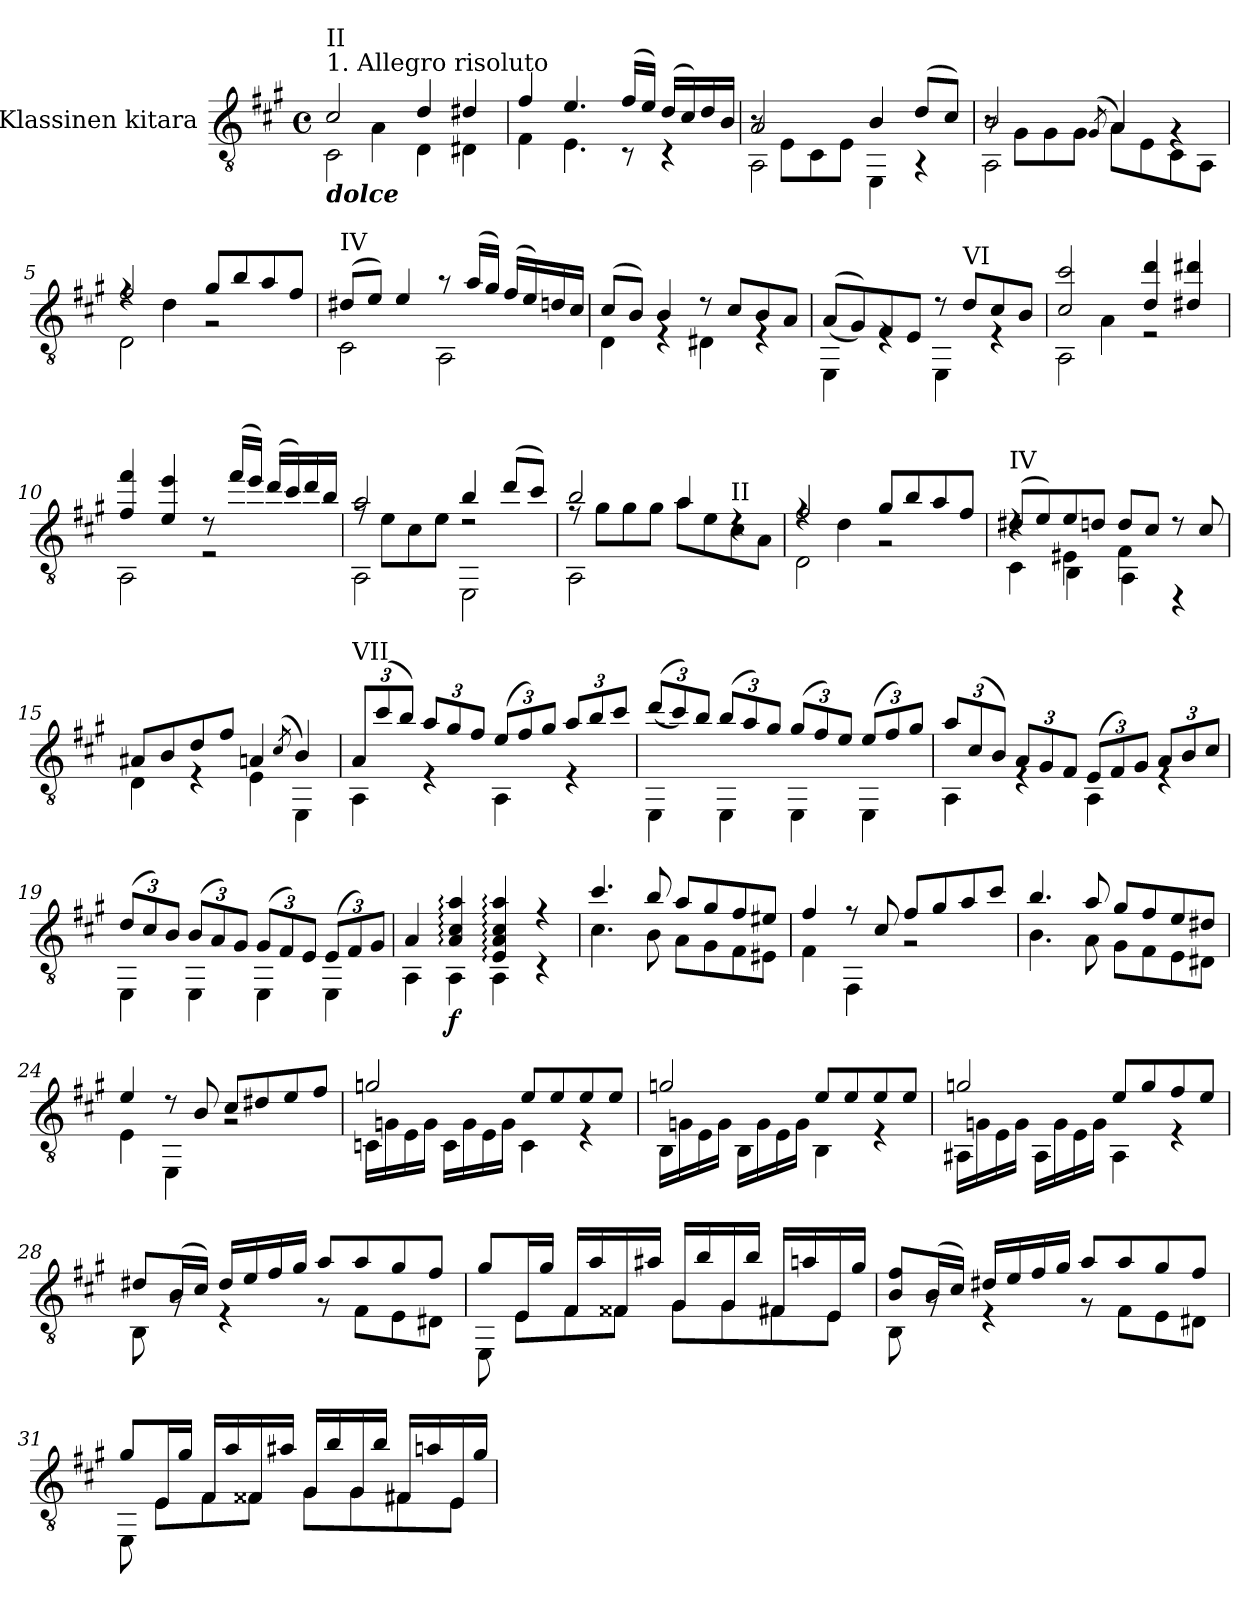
**kern	**dynam
*part1	*part1
*staff1	*staff1
*I"Klassinen kitara	*
*clefGv2	*
*k[f#c#g#]	*
*M4/4	*
*met(c)	*
=1	=1
*^	*
*	*^	*
!LO:TX:a:t=1. Allegro risoluto	!	!	!
!LO:TX:a:t=II	!	!	!
!LO:TX:b:Bi:t=dolce	!	!	!
2c#::/	4rdyy	2C#\	.
.	4A\	.	.
4d/	2ryy	4D\	.
4d#X/	.	4D#X\	.
*	*v	*v	*
=2	=2	=2
4f#/	4F#\	.
4.e/	4.E\	.
(16f#/LL	8r	.
16e/JJ)	.	.
(16d/LL	4r	.
16c#/)	.	.
16d/	.	.
16B/JJ	.	.
=3	=3	=3
*	*^	*
2A::/	8r	2AA\	.
.	8E\L	.	.
.	8C#\	.	.
.	8E\J	.	.
4B/	4EE\	2ryy	.
(8d/L	4r	.	.
8c#/J)	.	.	.
=4	=4	=4	=4
2B/	8r	2AA\	.
.	8G#\L	.	.
.	8G#\	.	.
.	8G#\J	.	.
(8qG#/	.	.	.
4A/)	8A\L	2ryy	.
.	8E\	.	.
4rG	8C#\	.	.
.	8AA\J	.	.
!!LO:LB:g=z	!!	!!
=5	=5	=5	=5
2f#/	4rf	2D\	.
.	4d\	.	.
8g#/L	2r	2rCyy	.
8b/	.	.	.
8a/	.	.	.
8f#/J	.	.	.
*	*v	*v	*
=6	=6	=6
!LO:TX:a:t=IV	!	!
(8d#X/L	2C#::\	.
8e/J)	.	.
4e/	.	.
8r	2AA\	.
(16a/LL	.	.
16g#/JJ)	.	.
(16f#/LL	.	.
16e/)	.	.
16dn/	.	.
16c#/JJ	.	.
=7	=7	=7
(8c#/L	4D\	.
8B/J)	.	.
4B/	4rE	.
8r	4D#X\	.
8c#/L	.	.
8B/	4rE	.
8A/J	.	.
=8	=8	=8
((8A/L	4EE\	.
8G#/))	.	.
8F#/	4rE	.
8E/J	.	.
8r	4EE\	.
!LO:TX:a:t=VI	!	!
8d/L	.	.
8c#/	4rE	.
8B/J	.	.
!!LO:LB:g=z	!!
=9	=9	=9
*	*^	*
2c#/ 2cc#/	4ryy	2AA\	.
.	4A\	.	.
4d/ 4dd/	2r	2ryy	.
4d#X/ 4dd#X/	.	.	.
*	*v	*v	*
=10	=10	=10
4f#/ 4ff#/	2AA\	.
4e/ 4ee/	.	.
8rd	2rE	.
(16ff#/LL	.	.
16ee/JJ)	.	.
(16dd/LL	.	.
16cc#/)	.	.
16dd/	.	.
16b/JJ	.	.
=11	=11	=11
*	*^	*
2a/	8rf	2AA\	.
.	8e\L	.	.
.	8c#\	.	.
.	8e\J	.	.
4b/	2rd	2EE\	.
(8dd/L	.	.	.
8cc#/J)	.	.	.
=12	=12	=12	=12
2b/	8rf	2AA\	.
.	8g#\L	.	.
.	8g#\	.	.
.	8g#\J	.	.
4a/	8a\L	2ryy	.
.	8e\	.	.
!LO:TX:a:t=II	!	!	!
4rd	8c#\	.	.
.	8A\J	.	.
!!LO:LB:g=z	!!	!!
=13	=13	=13	=13
2f#/	4rf	2D\	.
.	4d\	.	.
8g#/L	2r	2rCyy	.
8b/	.	.	.
8a/	.	.	.
8f#/J	.	.	.
=14	=14	=14	=14
!LO:TX:a:t=IV	!	!	!
(8d#X/L	4rd	4C#::\	.
8e/)	.	.	.
8e/	4E#X\	4BB\	.
8dn/J	.	.	.
8d/L	4F#\	4AA\	.
8c#/J	.	.	.
8r	4ryy	4rDD	.
8c#/	.	.	.
*	*v	*v	*
=15	=15	=15
8A#X/L	4D\	.
8B/	.	.
8d/	4rE	.
8f#/J	.	.
4An/	4E::\	.
(8qc#/	.	.
4B/)	4EE\	.
=16	=16	=16
*Xbrackettup	*	*
!LO:TX:a:t=VII	!	!
12A/L	4AA\	.
(12cc#/	.	.
12b/J)	.	.
12a/L	4rE	.
12g#/	.	.
12f#/J	.	.
(12e/L	4AA\	.
12f#/)	.	.
12g#/J	.	.
12a/L	4rE	.
12b/	.	.
12cc#/J	.	.
!!LO:LB:g=z	!!
=17	=17	=17
((12dd/L	4EE\	.
12cc#/))	.	.
12b/J	.	.
(12b/L	4EE\	.
12a/)	.	.
12g#/J	.	.
(12g#/L	4EE\	.
12f#/)	.	.
12e/J	.	.
(12e/L	4EE\	.
12f#/)	.	.
12g#/J	.	.
=18	=18	=18
12a/L	4AA\	.
(12c#/	.	.
12B/J)	.	.
12A/L	4rE	.
12G#/	.	.
12F#/J	.	.
(12E/L	4AA\	.
12F#/)	.	.
12G#/J	.	.
12A/L	4rE	.
12B/	.	.
12c#/J	.	.
=19	=19	=19
(12d/L	4EE\	.
12c#/)	.	.
12B/J	.	.
(12B/L	4EE\	.
12A/)	.	.
12G#/J	.	.
(12G#/L	4EE\	.
12F#/)	.	.
12E/J	.	.
(12E/L	4EE\	.
12F#/)	.	.
12G#/J	.	.
!!LO:LB:g=z	!!
=20	=20	=20
4A/	4AA\	.
!	!	!LO:DY:b
4A/: 4c#/: 4a/:	4AA\	f
4E/: 4A/: 4c#/: 4a/:	4AA\	.
4r	4r	.
=21	=21	=21
4.cc#/	4.c#\	.
8b/	8B\	.
8a/L	8A\L	.
8g#/	8G#\	.
8f#::/	8F#\	.
8e#X/J	8E#X\J	.
=22	=22	=22
4f#/	4F#::\	.
8r	4FF#\	.
8c#/	.	.
8f#/L	2rG	.
8g#/	.	.
8a/	.	.
8cc#/J	.	.
=23	=23	=23
4.b/	4.B\	.
8a/	8A\	.
8g#/L	8G#\L	.
8f#::/	8F#\	.
8e/	8E\	.
8d#X/J	8D#X\J	.
!!LO:LB:g=z	!!
=24	=24	=24
4e/	4E\	.
8r	4EE\	.
8B/	.	.
8c#/L	2rG	.
8d#X/	.	.
8e/	.	.
8f#/J	.	.
=25	=25	=25
2gn/	16Cn\LL	.
.	16Gn\	.
.	16E\	.
.	16G\JJ	.
.	16C\LL	.
.	16G\	.
.	16E\	.
.	16G\JJ	.
8e/L	4C\	.
8e/	.	.
8e/	4rE	.
8e/J	.	.
=26	=26	=26
2gn/	16BB\LL	.
.	16Gn\	.
.	16E\	.
.	16G\JJ	.
.	16BB\LL	.
.	16G\	.
.	16E\	.
.	16G\JJ	.
8e/L	4BB\	.
8e/	.	.
8e/	4rE	.
8e/J	.	.
!!LO:PB:g=z	!!
=27	=27	=27
2gn/	16AA#X\LL	.
.	16Gn\	.
.	16E\	.
.	16G\JJ	.
.	16AA#\LL	.
.	16G\	.
.	16E\	.
.	16G\JJ	.
8e/L	4AA#\	.
8g/	.	.
8f#/	4rE	.
8e/J	.	.
=28	=28	=28
8d#X/L	8BB\	.
(16B/L	8rG	.
16c#/JJ)	.	.
16d#/LL	4rE	.
16e/	.	.
16f#/	.	.
16g#/JJ	.	.
8a/L	8rG	.
8a/	8F#\L	.
8g#/	8E\	.
8f#/J	8D#X\J	.
=29	=29	=29
8g#/L	8EE\	.
16E/L	8E\L	.
16g#/JJ	.	.
16F#/LL	8F#\	.
16a/	.	.
16F##X/	8F##\J	.
16a#X/JJ	.	.
16G#/LL	8G#\L	.
16b/	.	.
16G#/	8G#\	.
16b/JJ	.	.
16F#X/LL	8F#\	.
16an/	.	.
16E/	8E\J	.
16g#/JJ	.	.
!!LO:LB:g=z	!!
=30	=30	=30
8B/ 8f#/L	8BB\	.
(16B/L	8rG	.
16c#/JJ)	.	.
16d#X/LL	4rE	.
16e/	.	.
16f#/	.	.
16g#/JJ	.	.
8a/L	8rG	.
8a/	8F#\L	.
8g#/	8E\	.
8f#/J	8D#X\J	.
=31	=31	=31
8g#/L	8EE\	.
16E/L	8E\L	.
16g#/JJ	.	.
16F#/LL	8F#\	.
16a/	.	.
16F##X/	8F##\J	.
16a#X/JJ	.	.
16G#/LL	8G#\L	.
16b/	.	.
16G#/	8G#\	.
16b/JJ	.	.
16F#X/LL	8F#\	.
16an/	.	.
16E/	8E\J	.
16g#/JJ	.	.
*v	*v	*
=	=
*-	*-
